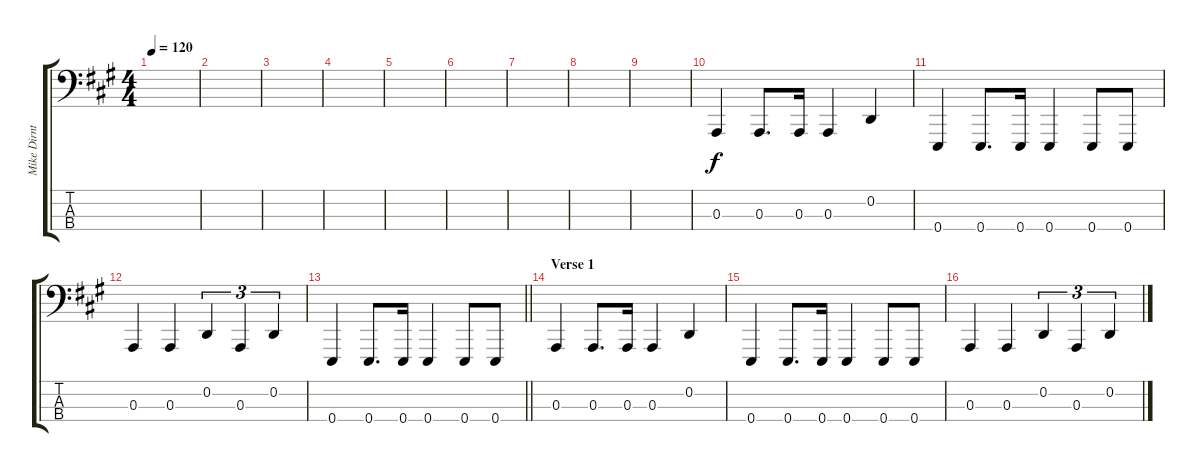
\track ("Mike Dirnt (Bass)" "Mike Dirnt") {instrument acousticgrandpiano}
\staff {score tabs}
\tuning (G2 D2 A1 E1) {hide}
\ts (4 4)
\tempo 120
\clef f4
\ks a
|
|
|
|
|
|
|
|
|
0.3.4 0.3.8{d} 0.3.16 0.3.4 0.2.4 |
0.4.4 0.4.8{d} 0.4.16 0.4.4 0.4.8 0.4.8 |
0.3.4 0.3.4 0.2.4{tu (3 2)} 0.3.4{tu (3 2)} 0.2.4{tu (3 2)} |
\barLineRight lightlight
0.4.4 0.4.8{d} 0.4.16 0.4.4 0.4.8 0.4.8 |
\section ("" "Verse 1")
0.3.4 0.3.8{d} 0.3.16 0.3.4 0.2.4 |
0.4.4 0.4.8{d} 0.4.16 0.4.4 0.4.8 0.4.8 |
0.3.4 0.3.4 0.2.4{tu (3 2)} 0.3.4{tu (3 2)} 0.2.4{tu (3 2)}
